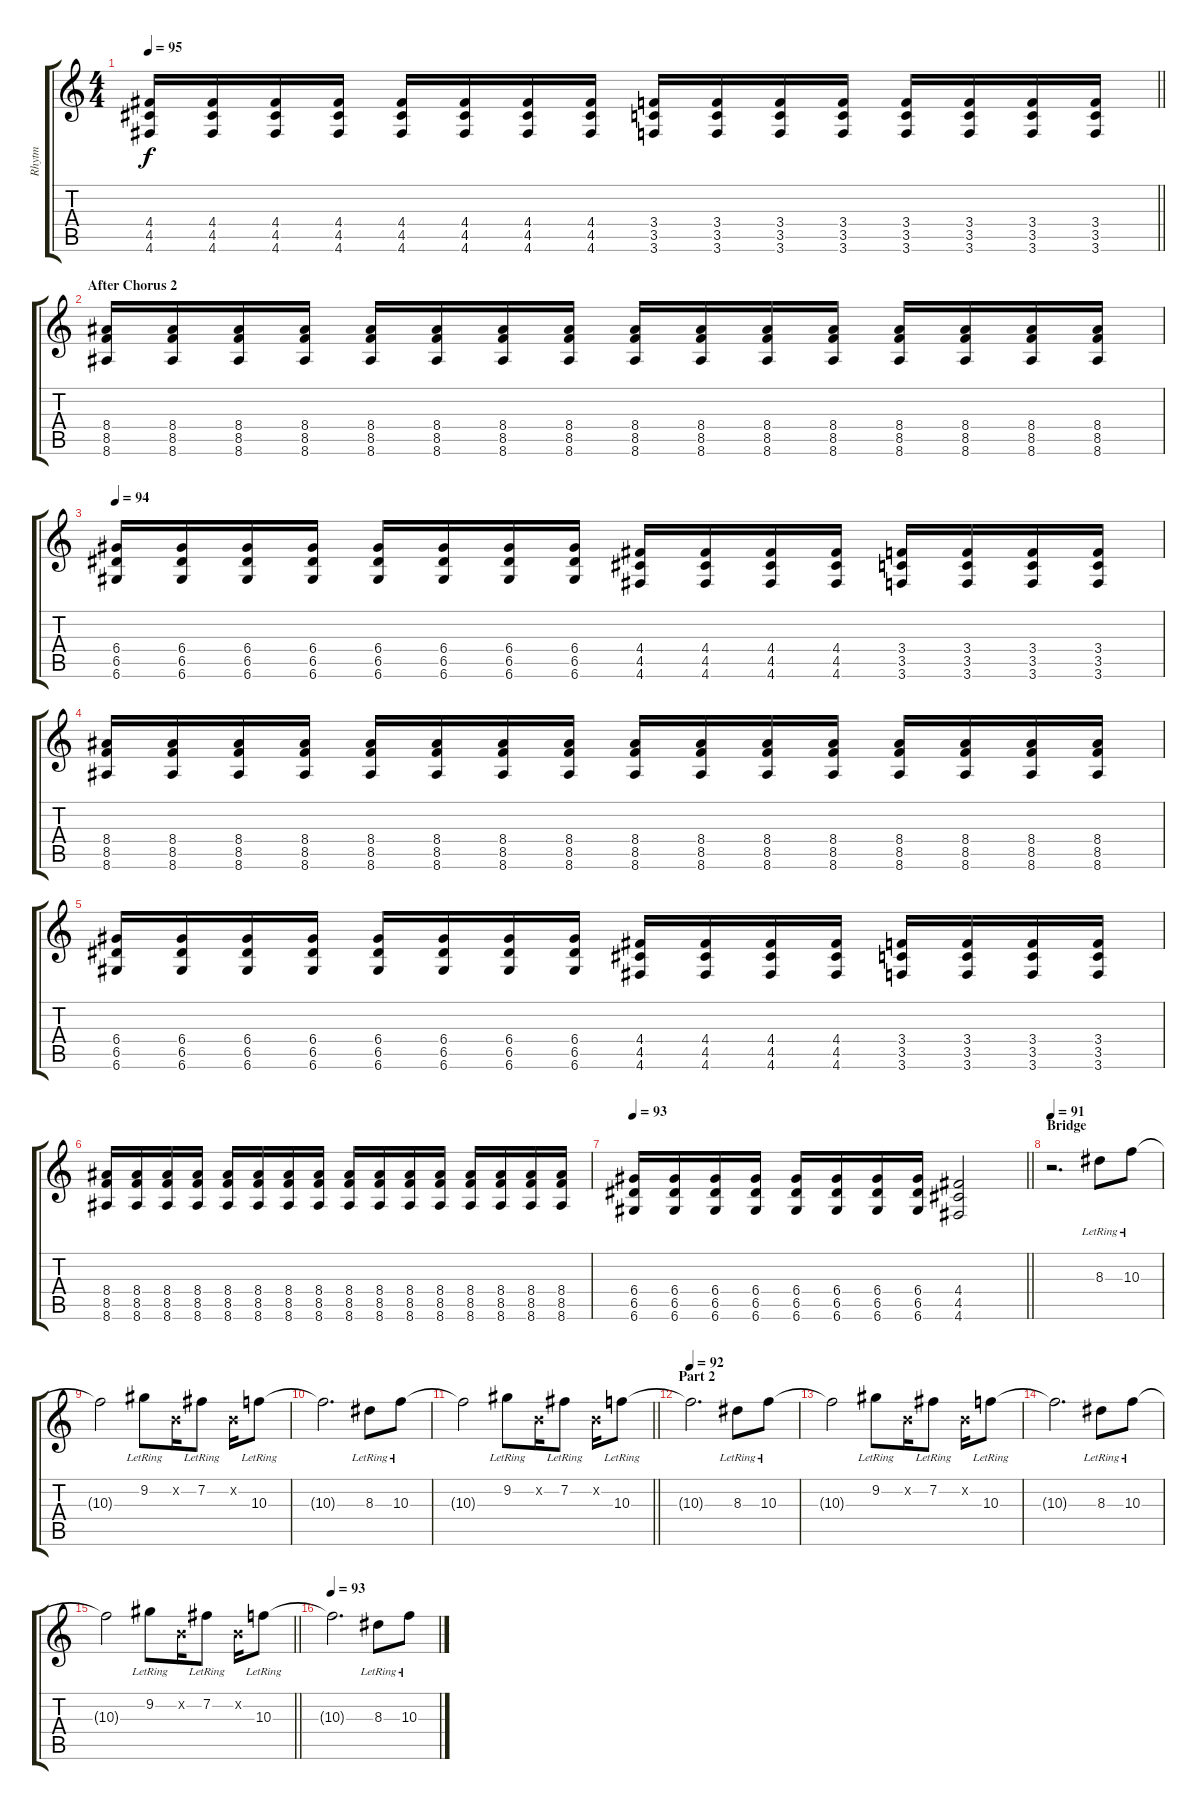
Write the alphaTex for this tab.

\track ("Rhytm" "Rhytm") {instrument distortionguitar}
\staff {score tabs}
\tuning (E4 B3 G3 D3 A2 D2) {hide}
\ts (4 4)
\tempo 95
\clef g2
\barLineRight lightlight
\ks c
(4.4 4.5 4.6).16{dy f} (4.4 4.5 4.6).16 (4.4 4.5 4.6).16 (4.4 4.5 4.6).16 (4.4 4.5 4.6).16 (4.4 4.5 4.6).16 (4.4 4.5 4.6).16 (4.4 4.5 4.6).16 (3.4 3.5 3.6).16 (3.4 3.5 3.6).16 (3.4 3.5 3.6).16 (3.4 3.5 3.6).16 (3.4 3.5 3.6).16 (3.4 3.5 3.6).16 (3.4 3.5 3.6).16 (3.4 3.5 3.6).16 |
\section ("" "After Chorus 2")
(8.4 8.5 8.6).16 (8.4 8.5 8.6).16 (8.4 8.5 8.6).16 (8.4 8.5 8.6).16 (8.4 8.5 8.6).16 (8.4 8.5 8.6).16 (8.4 8.5 8.6).16 (8.4 8.5 8.6).16 (8.4 8.5 8.6).16 (8.4 8.5 8.6).16 (8.4 8.5 8.6).16 (8.4 8.5 8.6).16 (8.4 8.5 8.6).16 (8.4 8.5 8.6).16 (8.4 8.5 8.6).16 (8.4 8.5 8.6).16 |
\tempo 94
(6.4 6.5 6.6).16 (6.4 6.5 6.6).16 (6.4 6.5 6.6).16 (6.4 6.5 6.6).16 (6.4 6.5 6.6).16 (6.4 6.5 6.6).16 (6.4 6.5 6.6).16 (6.4 6.5 6.6).16 (4.4 4.5 4.6).16 (4.4 4.5 4.6).16 (4.4 4.5 4.6).16 (4.4 4.5 4.6).16 (3.4 3.5 3.6).16 (3.4 3.5 3.6).16 (3.4 3.5 3.6).16 (3.4 3.5 3.6).16 |
(8.4 8.5 8.6).16 (8.4 8.5 8.6).16 (8.4 8.5 8.6).16 (8.4 8.5 8.6).16 (8.4 8.5 8.6).16 (8.4 8.5 8.6).16 (8.4 8.5 8.6).16 (8.4 8.5 8.6).16 (8.4 8.5 8.6).16 (8.4 8.5 8.6).16 (8.4 8.5 8.6).16 (8.4 8.5 8.6).16 (8.4 8.5 8.6).16 (8.4 8.5 8.6).16 (8.4 8.5 8.6).16 (8.4 8.5 8.6).16 |
(6.4 6.5 6.6).16 (6.4 6.5 6.6).16 (6.4 6.5 6.6).16 (6.4 6.5 6.6).16 (6.4 6.5 6.6).16 (6.4 6.5 6.6).16 (6.4 6.5 6.6).16 (6.4 6.5 6.6).16 (4.4 4.5 4.6).16 (4.4 4.5 4.6).16 (4.4 4.5 4.6).16 (4.4 4.5 4.6).16 (3.4 3.5 3.6).16 (3.4 3.5 3.6).16 (3.4 3.5 3.6).16 (3.4 3.5 3.6).16 |
(8.4 8.5 8.6).16 (8.4 8.5 8.6).16 (8.4 8.5 8.6).16 (8.4 8.5 8.6).16 (8.4 8.5 8.6).16 (8.4 8.5 8.6).16 (8.4 8.5 8.6).16 (8.4 8.5 8.6).16 (8.4 8.5 8.6).16 (8.4 8.5 8.6).16 (8.4 8.5 8.6).16 (8.4 8.5 8.6).16 (8.4 8.5 8.6).16 (8.4 8.5 8.6).16 (8.4 8.5 8.6).16 (8.4 8.5 8.6).16 |
\tempo 93
\barLineRight lightlight
(6.4 6.5 6.6).16 (6.4 6.5 6.6).16 (6.4 6.5 6.6).16 (6.4 6.5 6.6).16 (6.4 6.5 6.6).16 (6.4 6.5 6.6).16 (6.4 6.5 6.6).16 (6.4 6.5 6.6).16 (4.4 4.5 4.6).2 |
\section ("" "Bridge")
\tempo 91
r.2{d instrument electricguitarclean} 8.3{lr}.8 10.3{lr}.8 |
10.3{t}.2 9.2{lr}.8 0.2{x}.16 7.2{lr}.8 0.2{x}.16 10.3{lr}.8 |
10.3{t}.2{d} 8.3{lr}.8 10.3{lr}.8 |
\barLineRight lightlight
10.3{t}.2 9.2{lr}.8 0.2{x}.16 7.2{lr}.8 0.2{x}.16 10.3{lr}.8 |
\section ("" "Part 2")
\tempo 92
10.3{t}.2{d} 8.3{lr}.8 10.3{lr}.8 |
10.3{t}.2 9.2{lr}.8 0.2{x}.16 7.2{lr}.8 0.2{x}.16 10.3{lr}.8 |
10.3{t}.2{d} 8.3{lr}.8 10.3{lr}.8 |
\barLineRight lightlight
10.3{t}.2 9.2{lr}.8 0.2{x}.16 7.2{lr}.8 0.2{x}.16 10.3{lr}.8 |
\tempo 93
10.3{t}.2{d} 8.3{lr}.8 10.3{lr}.8
